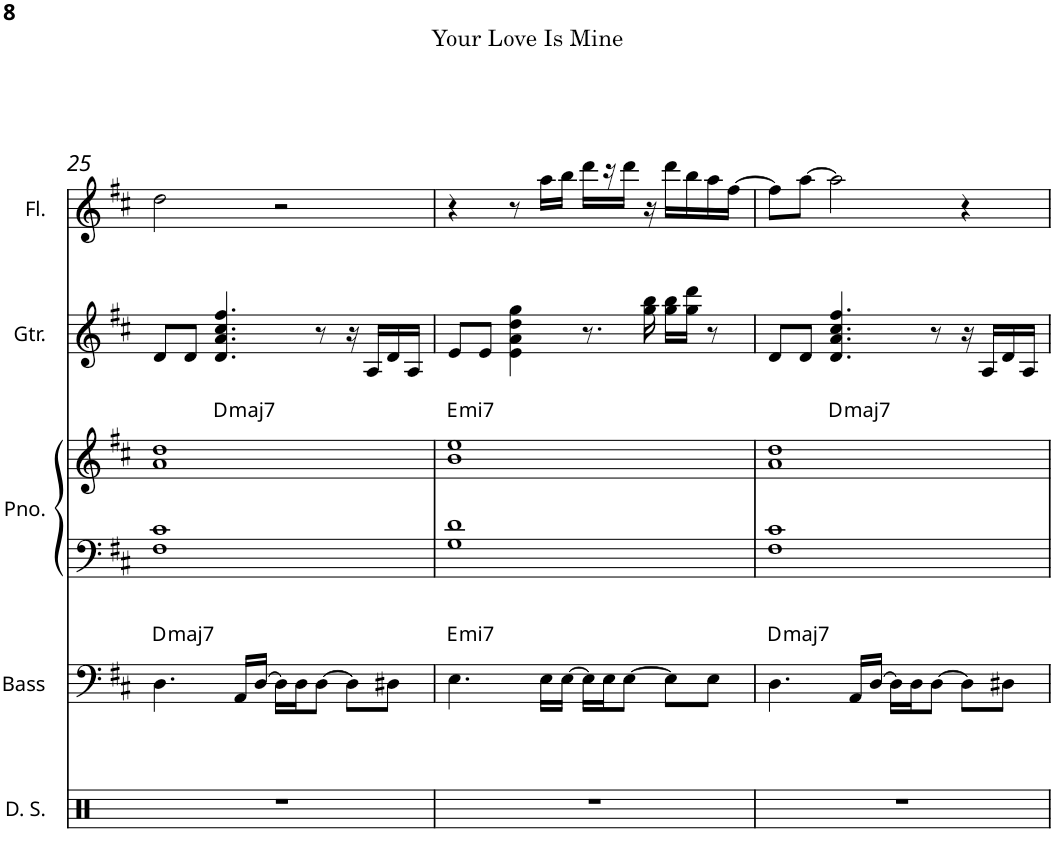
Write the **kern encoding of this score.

**kern	**kern	**harte	**kern	**kern	**harte	**kern	**kern
*part5	*part4	*part4	*part3	*part3	*part3	*part2	*part1
*staff6	*staff5	*	*staff4	*staff3	*	*staff2	*staff1
*I"Drum Set	*I"Bass Guitar	*	*I"Piano	*	*	*I"Guitar	*I"Flute
*I'D. S.	*I'Bass	*	*I'Pno.	*	*	*I'Gtr.	*I'Fl.
!!LO:PB:g=z
*clefX	*clefF4	*	*clefF4	*clefG2	*	*clefG2	*clefG2
*	*Trd7c12	*	*	*	*	*Trd7c12	*
*k[f#c#]	*k[f#c#]	*	*k[f#c#]	*k[f#c#]	*	*k[f#c#]	*k[f#c#]
*D:	*D:	*	*D:	*D:	*	*D:	*D:
*M4/4	*M4/4	*	*M4/4	*M4/4	*	*M4/4	*M4/4
=25	=25	=25	=25	=25	=25	=25	=25
!	!	!LO:H:kt=maj7	!	!	!	!	!
*	*	*	*	*^	*	*	*
1r	4.D\	D:maj7	1F# 1c#	1a 1dd	4ryy	.	8d/L	2dd\
.	.	.	.	.	.	.	8d/J	.
!	!	!	!	!	!	!LO:H:kt=maj7	!	!
.	.	.	.	.	2.ryy	D:maj7	4.d/ 4.a/ 4.cc#/ 4.ff#/	.
.	16AA/LL	.	.	.	.	.	.	.
.	[16D/JJ	.	.	.	.	.	.	.
.	16D\LL]	.	.	.	.	.	.	2r
.	16D\J	.	.	.	.	.	.	.
.	[8D\J	.	.	.	.	.	8r	.
.	8D\L]	.	.	.	.	.	16r	.
.	.	.	.	.	.	.	16A/LL	.
.	8D#X\J	.	.	.	.	.	16d/	.
.	.	.	.	.	.	.	16A/JJ	.
=26	=26	=26	=26	=26	=26	=26	=26	=26
!	!	!LO:H:kt=mi7	!	!	!	!LO:H:kt=mi7	!	!
*	*	*	*	*v	*v	*	*	*
1r	4.E\	E:min7	1G 1d	1b 1ee	E:min7	8e/L	4r
.	.	.	.	.	.	8e/J	.
.	.	.	.	.	.	4e\ 4a\ 4dd\ 4gg\	8r
.	16E\LL	.	.	.	.	.	16aa\LL
.	[16E\JJ	.	.	.	.	.	16bb\JJ
.	16E\LL]	.	.	.	.	8.r	16ddd\LL
.	16E\J	.	.	.	.	.	16r
.	[8E\J	.	.	.	.	.	16ddd\JJ
.	.	.	.	.	.	16gg\ 16bb\	16r
.	8E\L]	.	.	.	.	16gg\ 16bb\LL	16ddd\LL
.	.	.	.	.	.	16gg\ 16ddd\JJ	16bb\
.	8E\J	.	.	.	.	8r	16aa\
.	.	.	.	.	.	.	[16ff#\JJ
=27	=27	=27	=27	=27	=27	=27	=27
!	!	!LO:H:kt=maj7	!	!	!	!	!
*	*	*	*	*^	*	*	*
1r	4.D\	D:maj7	1F# 1c#	1a 1dd	4ryy	.	8d/L	8ff#\L]
.	.	.	.	.	.	.	8d/J	[8aa\J
!	!	!	!	!	!	!LO:H:kt=maj7	!	!
.	.	.	.	.	2.ryy	D:maj7	4.d/ 4.a/ 4.cc#/ 4.ff#/	2aa\]
.	16AA/LL	.	.	.	.	.	.	.
.	[16D/JJ	.	.	.	.	.	.	.
.	16D\LL]	.	.	.	.	.	.	.
.	16D\J	.	.	.	.	.	.	.
.	[8D\J	.	.	.	.	.	8r	.
.	8D\L]	.	.	.	.	.	16r	4r
.	.	.	.	.	.	.	16A/LL	.
.	8D#X\J	.	.	.	.	.	16d/	.
.	.	.	.	.	.	.	16A/JJ	.
*	*	*	*	*v	*v	*	*	*
=	=	=	=	=	=	=	=
*-	*-	*-	*-	*-	*-	*-	*-
